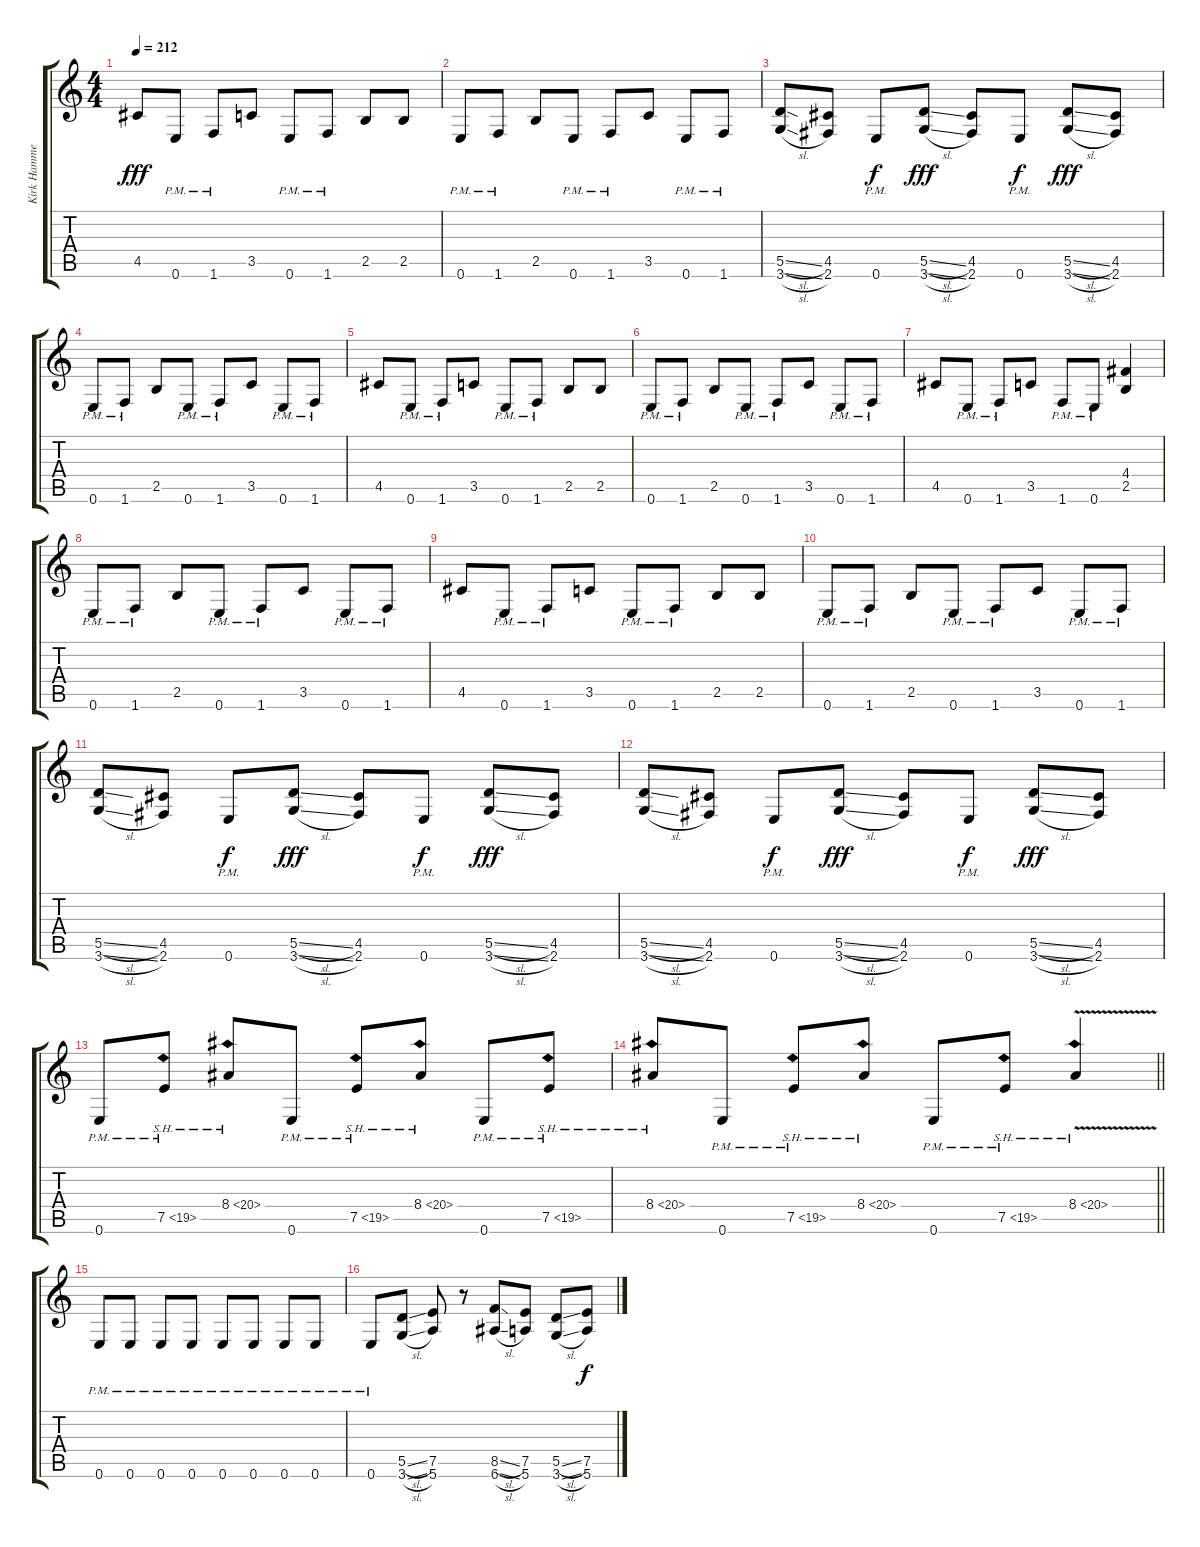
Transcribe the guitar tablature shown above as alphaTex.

\track ("Kirk Hammet" "Kirk Hamme") {instrument distortionguitar}
\staff {score tabs}
\tuning (E4 B3 G3 D3 A2 E2) {hide}
\ts (4 4)
\tempo 212
\clef g2
\ks c
4.5.8{dy fff} 0.6{pm}.8 1.6{pm}.8 3.5.8 0.6{pm}.8 1.6{pm}.8 2.5.8 2.5.8 |
0.6{pm}.8 1.6{pm}.8 2.5.8 0.6{pm}.8 1.6{pm}.8 3.5.8 0.6{pm}.8 1.6{pm}.8 |
(5.5{sl} 3.6{sl}).8 (4.5 2.6).8 0.6{pm}.8{dy f} (5.5{sl} 3.6{sl}).8{dy fff} (4.5 2.6).8 0.6{pm}.8{dy f} (5.5{sl} 3.6{sl}).8{dy fff} (4.5 2.6).8 |
0.6{pm}.8 1.6{pm}.8 2.5.8 0.6{pm}.8 1.6{pm}.8 3.5.8 0.6{pm}.8 1.6{pm}.8 |
4.5.8 0.6{pm}.8 1.6{pm}.8 3.5.8 0.6{pm}.8 1.6{pm}.8 2.5.8 2.5.8 |
0.6{pm}.8 1.6{pm}.8 2.5.8 0.6{pm}.8 1.6{pm}.8 3.5.8 0.6{pm}.8 1.6{pm}.8 |
4.5.8 0.6{pm}.8 1.6{pm}.8 3.5.8 1.6{pm}.8 0.6{pm}.8 (4.4 2.5).4 |
0.6{pm}.8 1.6{pm}.8 2.5.8 0.6{pm}.8 1.6{pm}.8 3.5.8 0.6{pm}.8 1.6{pm}.8 |
4.5.8 0.6{pm}.8 1.6{pm}.8 3.5.8 0.6{pm}.8 1.6{pm}.8 2.5.8 2.5.8 |
0.6{pm}.8 1.6{pm}.8 2.5.8 0.6{pm}.8 1.6{pm}.8 3.5.8 0.6{pm}.8 1.6{pm}.8 |
(5.5{sl} 3.6{sl}).8 (4.5 2.6).8 0.6{pm}.8{dy f} (5.5{sl} 3.6{sl}).8{dy fff} (4.5 2.6).8 0.6{pm}.8{dy f} (5.5{sl} 3.6{sl}).8{dy fff} (4.5 2.6).8 |
(5.5{sl} 3.6{sl}).8 (4.5 2.6).8 0.6{pm}.8{dy f} (5.5{sl} 3.6{sl}).8{dy fff} (4.5 2.6).8 0.6{pm}.8{dy f} (5.5{sl} 3.6{sl}).8{dy fff} (4.5 2.6).8 |
0.6{pm}.8 7.5{sh 12 pm}.8 8.4{sh 12}.8 0.6{pm}.8 7.5{sh 12 pm}.8 8.4{sh 12}.8 0.6{pm}.8 7.5{sh 12 pm}.8 |
\barLineRight lightlight
8.4{sh 12}.8 0.6{pm}.8 7.5{sh 12 pm}.8 8.4{sh 12}.8 0.6{pm}.8 7.5{sh 12 pm}.8 8.4{sh 12 v}.4 |
0.6{pm}.8 0.6{pm}.8 0.6{pm}.8 0.6{pm}.8 0.6{pm}.8 0.6{pm}.8 0.6{pm}.8 0.6{pm}.8 |
0.6{pm}.8 (5.5{sl} 3.6{sl}).8 (7.5 5.6).8 r.8 (8.5{sl} 6.6{sl}).8 (7.5 5.6).8 (5.5{sl} 3.6{sl}).8 (7.5 5.6).8{dy f}
